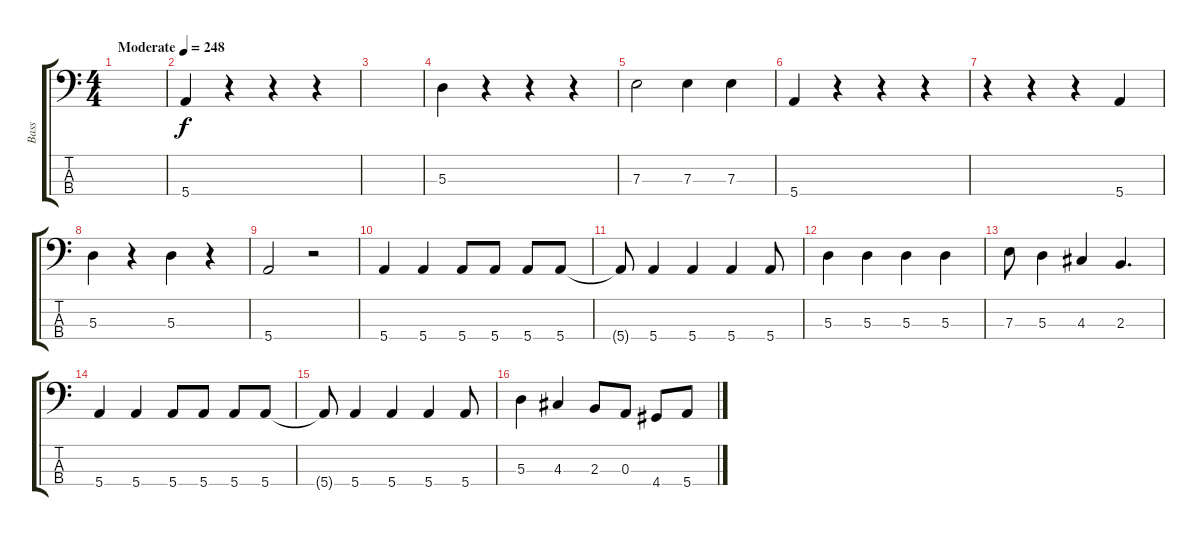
\track ("Bass" "Bass") {instrument electricbassfinger}
\staff {score tabs}
\tuning (G2 D2 A1 E1) {hide}
\ts (4 4)
\tempo (248 "Moderate")
\clef f4
\ks c
|
5.4.4 r.4 r.4 r.4 |
|
5.3.4 r.4 r.4 r.4 |
7.3.2 7.3.4 7.3.4 |
5.4.4 r.4 r.4 r.4 |
r.4 r.4 r.4 5.4.4 |
5.3.4 r.4 5.3.4 r.4 |
5.4.2 r.2 |
5.4.4 5.4.4 5.4.8 5.4.8 5.4.8 5.4.8 |
5.4{t}.8 5.4.4 5.4.4 5.4.4 5.4.8 |
5.3.4 5.3.4 5.3.4 5.3.4 |
7.3.8 5.3.4 4.3.4 2.3.4{d} |
5.4.4 5.4.4 5.4.8 5.4.8 5.4.8 5.4.8 |
5.4{t}.8 5.4.4 5.4.4 5.4.4 5.4.8 |
5.3.4 4.3.4 2.3.8 0.3.8 4.4.8 5.4.8
